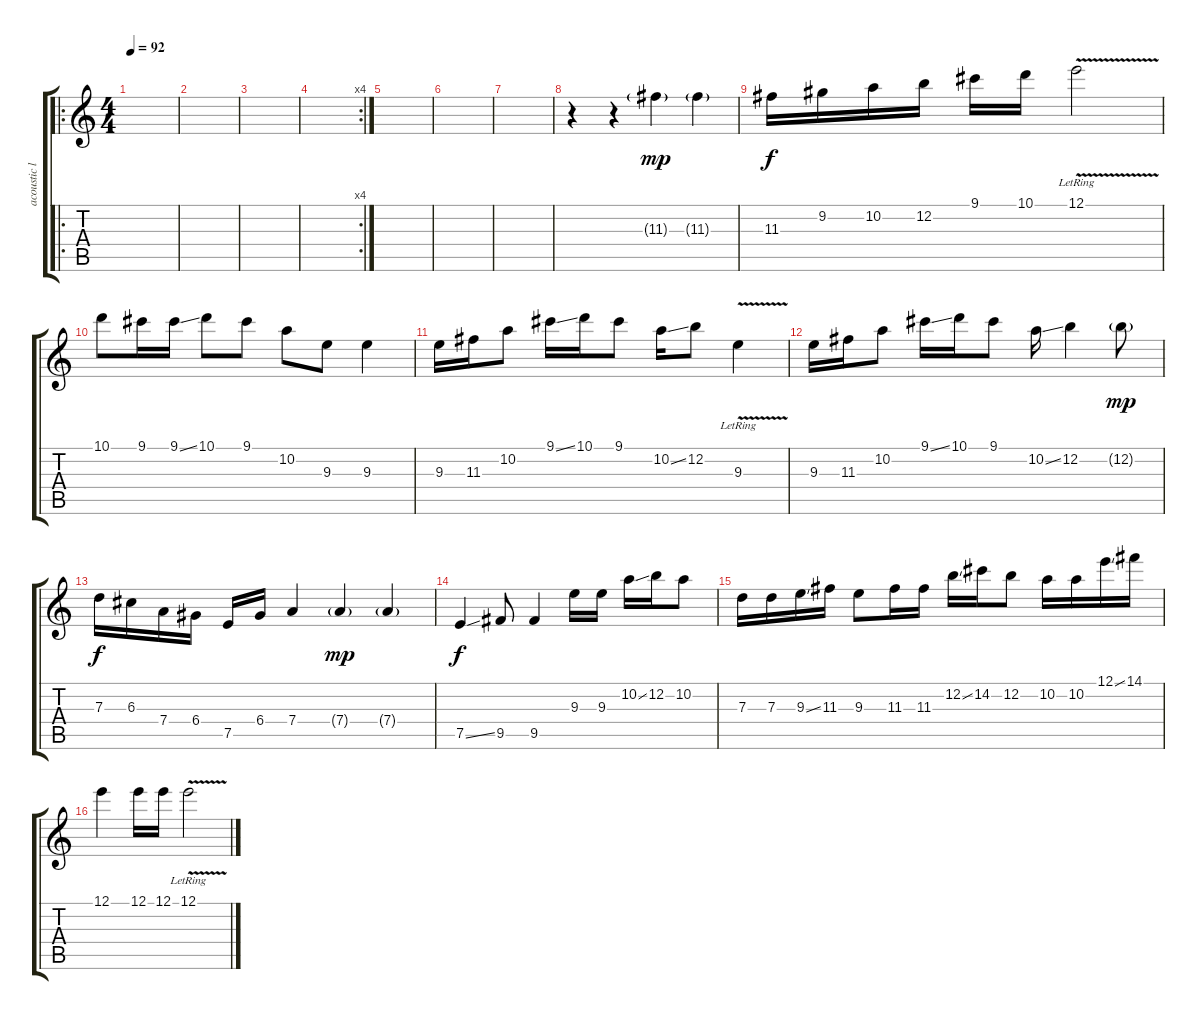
\track ("acoustic lead" "acoustic l") {instrument electricguitarclean}
\staff {score tabs}
\tuning (E4 B3 G3 D3 A2 E2) {hide}
\ro
\ts (4 4)
\tempo 92
\clef g2
\ks c
|
|
|
\rc 4
|
|
|
|
r.4 r.4 11.3{g}.4{dy mp} 11.3{g}.4 |
11.3.16{dy f} 9.2.16 10.2.16 12.2.16 9.1.16 10.1.16 12.1{v lr}.2 |
10.1.8 9.1.16 9.1{ss}.16 10.1.8 9.1.8 10.2.8 9.3.8 9.3.4 |
9.3.16 11.3.16 10.2.8 9.1{ss}.16 10.1.16 9.1.8 10.2{ss}.16 12.2.8 9.3{v lr}.4 |
9.3.16 11.3.16 10.2.8 9.1{ss}.16 10.1.16 9.1.8 10.2{ss}.16 12.2.4 12.2{g}.8{dy mp} |
7.3.16{dy f} 6.3.16 7.4.16 6.4.16 7.5.16 6.4.16 7.4.4 7.4{g}.4{dy mp} 7.4{g}.4 |
7.5{ss}.4{dy f} 9.5.8 9.5.4 9.3.16 9.3.16 10.2{ss}.16 12.2.16 10.2.8 |
7.3.16 7.3.16 9.3{ss}.16 11.3.16 9.3.8 11.3.16 11.3.16 12.2{ss}.16 14.2.16 12.2.8 10.2.16 10.2.16 12.1{ss}.16 14.1.16 |
12.1.4 12.1.16 12.1.16 12.1{v lr}.2
